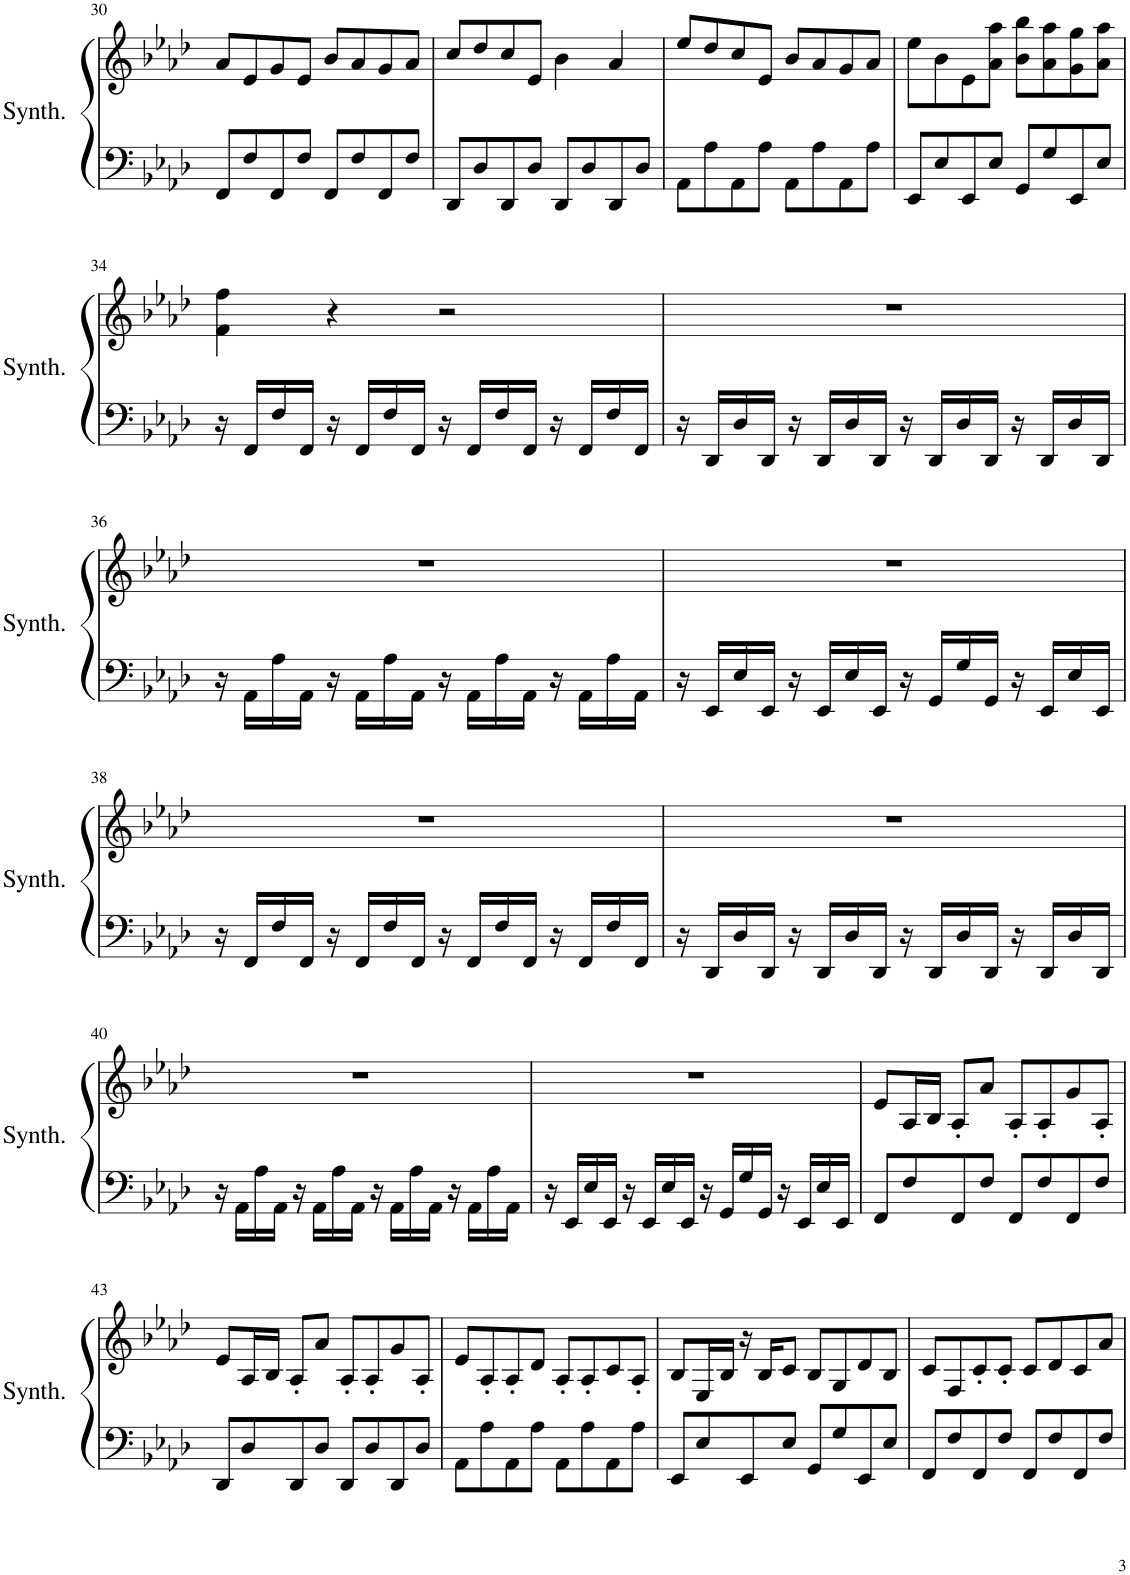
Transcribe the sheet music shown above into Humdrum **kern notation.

**kern	**kern
*part1	*part1
*staff2	*staff1
*I"Keyboard Synthesizer	*
*I'Synth.	*
!!LO:PB:g=z
*clefF4	*clefG2
*k[b-e-a-d-]	*k[b-e-a-d-]
*M4/4	*M4/4
=30	=30
8FF/L	8a-/L
8F/	8e-/
8FF/	8g/
8F/J	8e-/J
8FF/L	8b-/L
8F/	8a-/
8FF/	8g/
8F/J	8a-/J
=31	=31
8DD-/L	8cc/L
8D-/	8dd-/
8DD-/	8cc/
8D-/J	8e-/J
8DD-/L	4b-\
8D-/	.
8DD-/	4a-/
8D-/J	.
=32	=32
8AA-\L	8ee-/L
8A-\	8dd-/
8AA-\	8cc/
8A-\J	8e-/J
8AA-\L	8b-/L
8A-\	8a-/
8AA-\	8g/
8A-\J	8a-/J
=33	=33
8EE-/L	8ee-\L
8E-/	8b-\
8EE-/	8e-\
8E-/J	8a-\ 8aa-\J
8GG/L	8b-\ 8bb-\L
8G/	8a-\ 8aa-\
8EE-/	8g\ 8gg\
8E-/J	8a-\ 8aa-\J
!!LO:LB:g=z
=34	=34
16r	4f\ 4ff\
16FF/LL	.
16F/	.
16FF/JJ	.
16r	4r
16FF/LL	.
16F/	.
16FF/JJ	.
16r	2r
16FF/LL	.
16F/	.
16FF/JJ	.
16r	.
16FF/LL	.
16F/	.
16FF/JJ	.
=35	=35
16r	1r
16DD-/LL	.
16D-/	.
16DD-/JJ	.
16r	.
16DD-/LL	.
16D-/	.
16DD-/JJ	.
16r	.
16DD-/LL	.
16D-/	.
16DD-/JJ	.
16r	.
16DD-/LL	.
16D-/	.
16DD-/JJ	.
!!LO:LB:g=z
=36	=36
16r	1r
16AA-\LL	.
16A-\	.
16AA-\JJ	.
16r	.
16AA-\LL	.
16A-\	.
16AA-\JJ	.
16r	.
16AA-\LL	.
16A-\	.
16AA-\JJ	.
16r	.
16AA-\LL	.
16A-\	.
16AA-\JJ	.
=37	=37
16r	1r
16EE-/LL	.
16E-/	.
16EE-/JJ	.
16r	.
16EE-/LL	.
16E-/	.
16EE-/JJ	.
16r	.
16GG/LL	.
16G/	.
16GG/JJ	.
16r	.
16EE-/LL	.
16E-/	.
16EE-/JJ	.
!!LO:LB:g=z
=38	=38
16r	1r
16FF/LL	.
16F/	.
16FF/JJ	.
16r	.
16FF/LL	.
16F/	.
16FF/JJ	.
16r	.
16FF/LL	.
16F/	.
16FF/JJ	.
16r	.
16FF/LL	.
16F/	.
16FF/JJ	.
=39	=39
16r	1r
16DD-/LL	.
16D-/	.
16DD-/JJ	.
16r	.
16DD-/LL	.
16D-/	.
16DD-/JJ	.
16r	.
16DD-/LL	.
16D-/	.
16DD-/JJ	.
16r	.
16DD-/LL	.
16D-/	.
16DD-/JJ	.
!!LO:LB:g=z
=40	=40
16r	1r
16AA-\LL	.
16A-\	.
16AA-\JJ	.
16r	.
16AA-\LL	.
16A-\	.
16AA-\JJ	.
16r	.
16AA-\LL	.
16A-\	.
16AA-\JJ	.
16r	.
16AA-\LL	.
16A-\	.
16AA-\JJ	.
=41	=41
16r	1r
16EE-/LL	.
16E-/	.
16EE-/JJ	.
16r	.
16EE-/LL	.
16E-/	.
16EE-/JJ	.
16r	.
16GG/LL	.
16G/	.
16GG/JJ	.
16r	.
16EE-/LL	.
16E-/	.
16EE-/JJ	.
=42	=42
8FF/L	8e-/L
8F/	16A-/L
.	16B-/JJ
8FF/	8A-'/L
8F/J	8a-/J
8FF/L	8A-'/L
8F/	8A-'/
8FF/	8g/
8F/J	8A-'/J
!!LO:LB:g=z
=43	=43
8DD-/L	8e-/L
8D-/	16A-/L
.	16B-/JJ
8DD-/	8A-'/L
8D-/J	8a-/J
8DD-/L	8A-'/L
8D-/	8A-'/
8DD-/	8g/
8D-/J	8A-'/J
=44	=44
8AA-\L	8e-/L
8A-\	8A-'/
8AA-\	8A-'/
8A-\J	8d-/J
8AA-\L	8A-'/L
8A-\	8A-'/
8AA-\	8c/
8A-\J	8A-'/J
=45	=45
8EE-/L	8B-/L
8E-/	16E-/L
.	16B-/JJ
8EE-/	16r
.	16B-/KL
8E-/J	8c/J
8GG/L	8B-/L
8G/	8G/
8EE-/	8d-/
8E-/J	8B-/J
=46	=46
8FF/L	8c/L
8F/	8F/
8FF/	8c'/
8F/J	8c'/J
8FF/L	8c/L
8F/	8d-/
8FF/	8c/
8F/J	8a-/J
=	=
*-	*-
